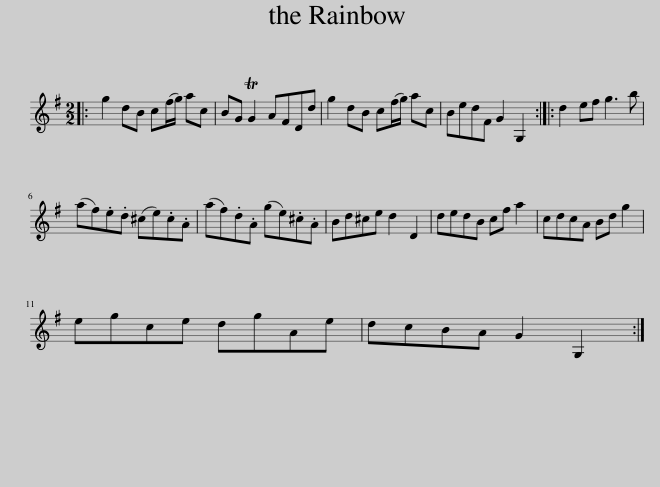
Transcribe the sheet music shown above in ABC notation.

X:1
L:1/8
M:2/2
I:linebreak $
K:G
V:1 treble
V:1
|: g2 dB c(f/g/) ac | BG TG2 AFDd | g2 dB c(f/g/) ac | BedF G2 G,2 :: d2 ef g3 b |$ %5
 (af).e.d (^ce).c.A | (af).d.A (ge).^c.A | Bd^ce d2 D2 | dedB cf a2 | cdcA Bd g2 |$ %10
 egce dgAe | dcBA G2 G,2 :| %12
